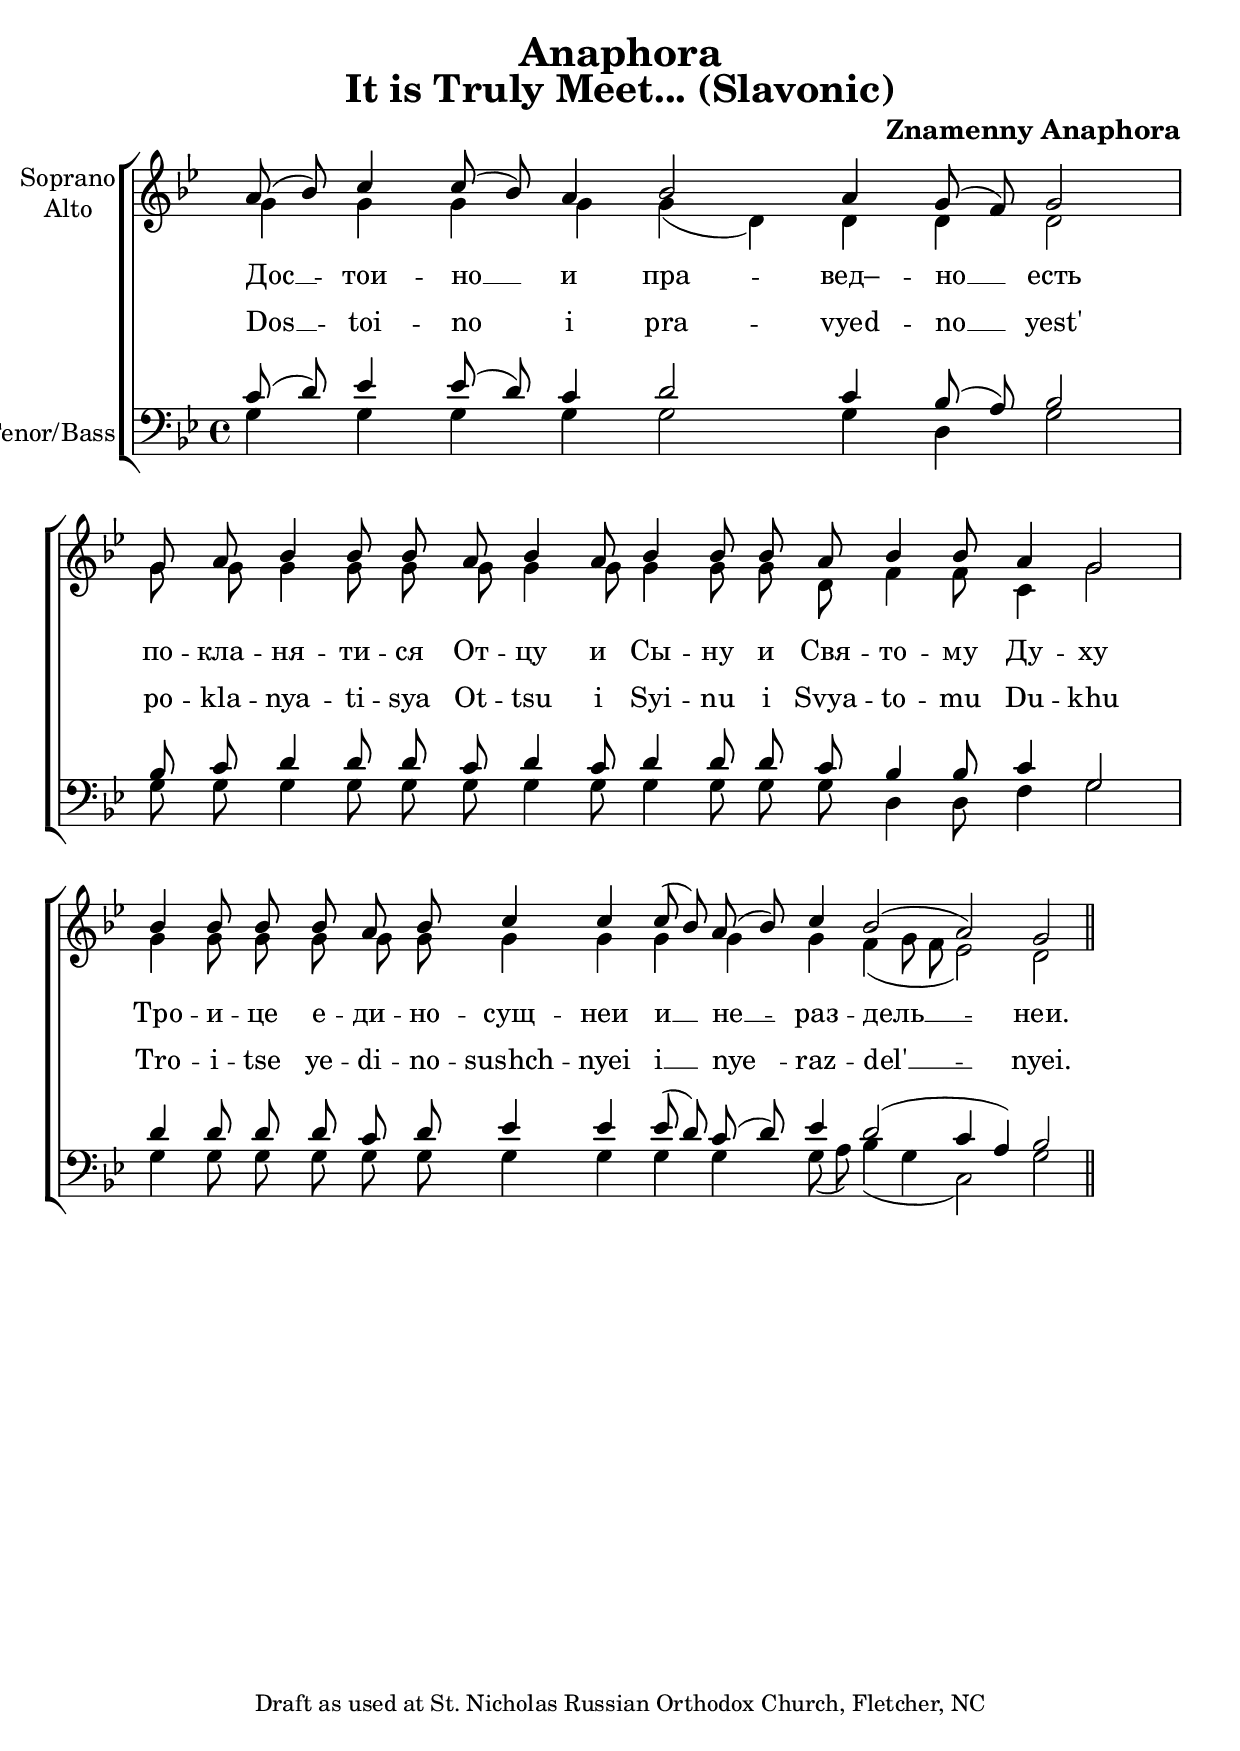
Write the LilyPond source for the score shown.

\version "2.18.0" 
\include "english.ly" 
\include "gregorian.ly" 

\layout { 
  \context{ 
    \Score \override SpacingSpanner.packed-spacing = ##f 
  } 
  \context{ 
    \Lyrics \override LyricHyphen.minimum-distance = #2.25 
    \override LyricSpace.minimum-distance = #2.25 
  } 
} 

\header { 
  title = \markup\bold\fontsize #0.75 
    "Anaphora" 
  subtitle = \markup\bold\fontsize #3.5 
    {"It is Truly Meet... (Slavonic)"} 
  subsubtitle = \markup\bold\fontsize #4.25 
        {""} 
  poet = \markup\bold\fontsize #1.5 
    {""} 
  composer =  \markup\bold\fontsize #1.5 
    {"Znamenny Anaphora"} 
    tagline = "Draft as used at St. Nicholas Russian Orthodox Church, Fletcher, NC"
} 

global = { 
  \key bf \major 
  \set Score.timing = ##f
} 


soprano = 
\relative c'' { 
  \global 
  a8 (bf) c4 c8 (bf) a4 bf2 a4 g8 (f) g2 \bar "|"
  g8 a bf4 bf8 bf a bf4 a8 bf4 bf8 bf a bf4 bf8 a4 g2 \bar "|"
  bf4 bf8 bf bf a bf c4 c4 c8 (bf) a (bf) c4 bf2 (a) g \bar "||"
} 

alto = 
\relative c'' { 
  \global 
  g4 g g g g(d) d d d2
  g8 g g4 g8 g g g4 g8 g4 g8 g d f4 f8 c4 g'2
  g4 g8 g g g g g4 g g g g f4 (g8 f ef2) d2
} 

bass = 
\relative c' { 
  \global 
  g4 g g g g2 g4 d g2 \bar "|"
  g8 g g4 g8 g g g4 g8 g4 g8 g g d4 d8 f4 g2
  g4 g8 g g g g g4 g g g g8 (a) bf4 (g c,2) g'2
} 

tenor = 
\relative c' { 
  \global 
  c8 (d) ef4 ef8 (d) c4 d2 c4 bf8 (a) bf2
  bf8 c d4 d8 d8 c d4 c8 d4 d8 d8 c bf4 bf8 c4 g2
  d'4 d8 d8 d c d ef4 ef ef8 (d) c (d) ef4 d2 (c4 a4) bf2
} 

verse = \lyricmode { 
  % Lyrics follow here. 
Дос __ -- тои  -- но __ и пра --  вед– -- но __ есть
по -- кла -- ня -- ти -- ся От -- цу и Сы -- ну и Свя -- то -- му Ду -- ху
Тро -- и -- це е -- ди -- но -- сущ -- неи и __ не __ -- pаз -- дель __ -- неи.
} 

transl = \lyricmode { 
  % Lyrics follow here. 
Dos __ -- toi -- no i pra -- vyed -- no __ yest' 
po -- kla -- nya -- ti -- sya Ot -- tsu i Syi -- nu i Svya -- to -- mu Du -- khu
Tro -- i -- tse ye -- di -- no -- sushch -- nyei i __ nye__ -- raz -- del' __ -- nyei.
}

\score {
  \new ChoirStaff <<
    \new Staff \with { 
      \remove "Time_signature_engraver"
      midiInstrument = "string ensemble 1" 
      instrumentName = \markup \center-column { "Soprano" "Alto"} 
    } <<
      \new Voice = "soprano" { \voiceOne \soprano } 
      \new Voice = "alto" { \voiceTwo \alto } 
    >>
    \new Lyrics \lyricsto "soprano" \verse 
    \new Lyrics \lyricsto "soprano" \transl 
    \new Staff \with { 
      midiInstrument = "string ensemble 1" 
      instrumentName = \markup \center-column { "Tenor/Bass" } 
    } << 
      \clef bass 
      \new Voice = "bass" { \voiceOne \tenor } 
      \new Voice = "bass" { \voiceTwo \bass } 
    >> 
  >>
  \layout { 
    ragged-last=##t 
    #(layout-set-staff-size 22) 
    \context { 
      \Lyrics 
      \override VerticalAxisGroup.staff-affinity = ##f 
      \override VerticalAxisGroup.staff-staff-spacing = 
        #'((basic-distance . 0) 
           (minimum-distance . 2) 
           (padding . 2)) 
    } 
    indent = 1.25\cm 
    \context { 
      \Staff 
      \override VerticalAxisGroup.staff-staff-spacing = 
        #'((basic-distance . 0) 
           (minimum-distance . 2) 
           (padding . 2)) 
    } 
  } 
}